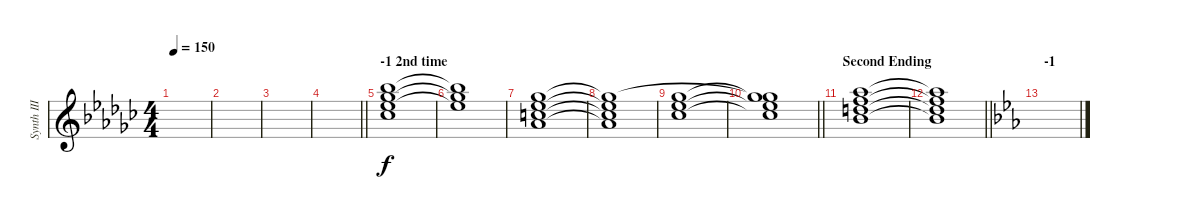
\track ("Synth III (Pad)" "Synth III ") {instrument pad2warm}
\staff {score}
\tuning (E4 B3 G3 D3 A2 E2 B1) {hide}
\ts (4 4)
\tempo 150
\clef g2
\ks ebminor
|
|
|
\barLineRight lightlight
|
\section ("" "-1 2nd time")
(18.1 19.2 20.3 21.4).1 |
(18.1{t} 19.2{t} 20.3{t}).1 |
(4.1 13.2 20.3 28.4).1 |
(4.1{t} 13.2{t} 20.3{t} 28.4{t}).1 |
(7.1 16.2 23.3).1 |
\barLineRight lightlight
(7.1{t} 16.2{t} 23.3{t} 28.4{t}).1 |
\section ("" "Second Ending")
(6.1 15.2 22.3 30.4).1 |
\barLineRight lightlight
(6.1{t} 15.2{t} 22.3{t} 30.4{t}).1 |
\section ("" "-1")
\ks eb
